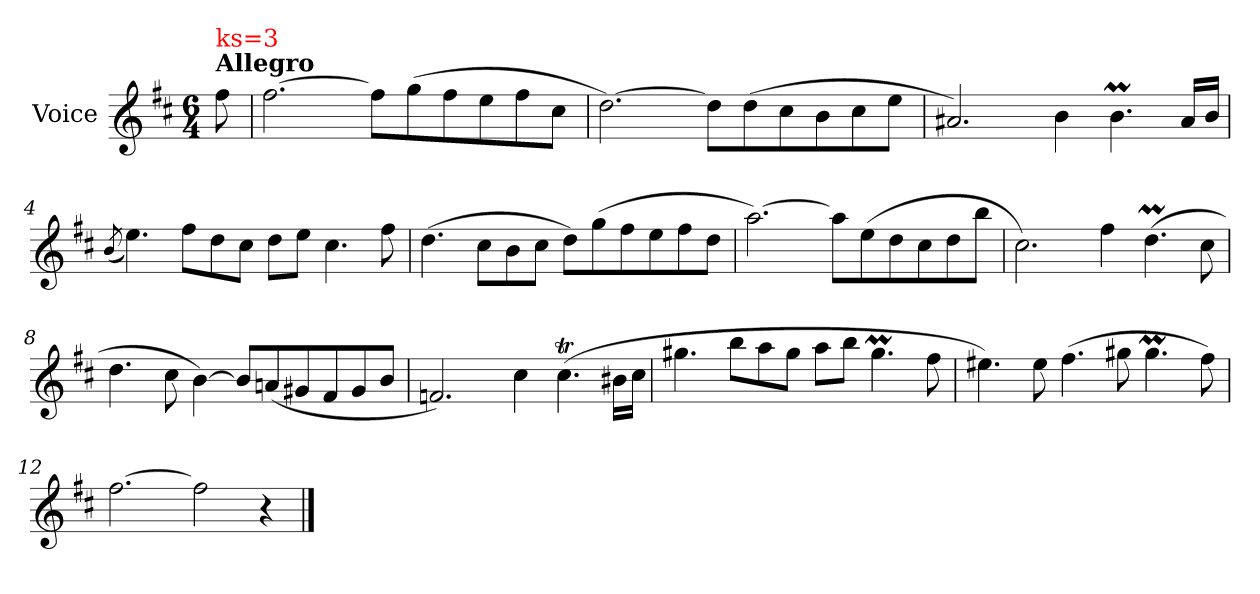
**kern
*part1
*staff1
*I"Voice
*I'V
*clefG2
*k[f#c#]
*M6/4
=
!LO:TX:a:B:t=Allegro
!LO:TX:a:color=#FF0000:t=ks=3
8ff#\
=1
[2.ff#\
8ff#\L]
(>8gg\
8ff#\
8ee\
8ff#\
8cc#\J
=2
[2.dd\)
8dd\L]
(>8dd\
8cc#\
8b\
8cc#\
8ee\J
=3
2.a#X/)
4b\
4.bM\
16a#/LL
16b/JJ
=4
(<8qb/
4.ee\)
8ff#\L
8dd\
8cc#\J
8dd\L
8ee\J
4.cc#\
8ff#\
!!LO:LB:g=z
=5
(>4.dd\
8cc#\L
8b\
8cc#\J
8dd\L)
(>8gg\
8ff#\
8ee\
8ff#\
8dd\J
=6
[2.aa\)
8aa\L]
(>8ee\
8dd\
8cc#\
8dd\
8bb\J
=7
2.cc#\)
4ff#\
(>4.ddM\
8cc#\
=8
4.dd\
8cc#\
[4b\)
8b/L]
(<8an/
8g#X/
8f#/
8g#/
8b/J
!!LO:LB:g=z
=9
2.fni/)
4cc#\
(>4.cc#t\
16b#X\LL
16cc#\JJ
=10
4.gg#X\
8bb\L
8aa\
8gg#\J
8aa\L
8bb\J
4.gg#m\
8ff#\
=11
4.ee#X\)
8ee#\
(>4.ff#\
8gg#X\
4.gg#m\
8ff#\)
=12
[2.ff#\
2ff#\]
4r
==
*-
